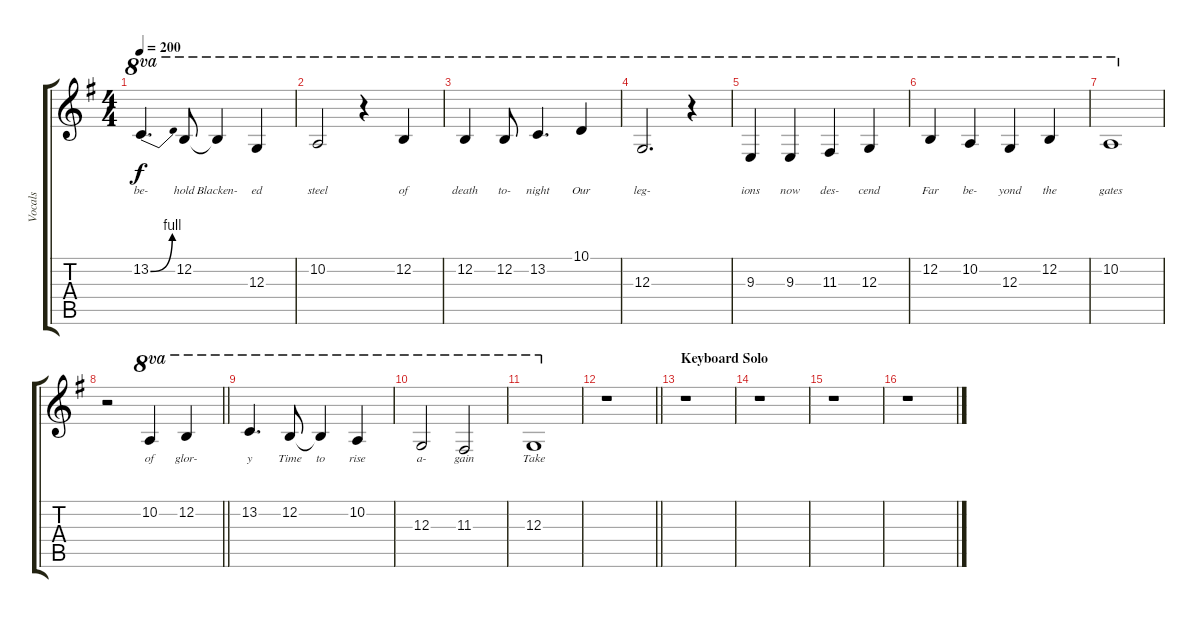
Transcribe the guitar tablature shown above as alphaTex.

\track ("Vocals" "Vocals") {instrument lead2sawtooth}
\staff {score tabs}
\tuning (E4 B3 G3 D3 A2 E2) {hide}
\ts (4 4)
\section ("" "")
\tempo 200
\clef g2
\ks g
13.2{be (bend 0 0 60 4)}.4{d ot 8va lyrics (0 "be-") lyrics (1 "") lyrics (2 "") lyrics (3 "") lyrics (4 "") dy f} 12.2.8{ot 8va lyrics (0 "hold") lyrics (1 "") lyrics (2 "") lyrics (3 "") lyrics (4 "")} 12.2{t}.4{ot 8va lyrics (0 "Blacken-") lyrics (1 "") lyrics (2 "") lyrics (3 "") lyrics (4 "")} 12.3.4{ot 8va lyrics (0 "ed") lyrics (1 "") lyrics (2 "") lyrics (3 "") lyrics (4 "")} |
10.2.2{ot 8va lyrics (0 "steel") lyrics (1 "") lyrics (2 "") lyrics (3 "") lyrics (4 "")} r.4{ot 8va} 12.2.4{ot 8va lyrics (0 "of") lyrics (1 "") lyrics (2 "") lyrics (3 "") lyrics (4 "")} |
12.2.4{ot 8va lyrics (0 "death") lyrics (1 "") lyrics (2 "") lyrics (3 "") lyrics (4 "")} 12.2.8{ot 8va lyrics (0 "to-") lyrics (1 "") lyrics (2 "") lyrics (3 "") lyrics (4 "")} 13.2.4{d ot 8va lyrics (0 "night") lyrics (1 "") lyrics (2 "") lyrics (3 "") lyrics (4 "")} 10.1.4{ot 8va lyrics (0 "Our") lyrics (1 "") lyrics (2 "") lyrics (3 "") lyrics (4 "")} |
12.3.2{d ot 8va lyrics (0 "leg-") lyrics (1 "") lyrics (2 "") lyrics (3 "") lyrics (4 "")} r.4{ot 8va} |
9.3.4{ot 8va lyrics (0 "ions") lyrics (1 "") lyrics (2 "") lyrics (3 "") lyrics (4 "")} 9.3.4{ot 8va lyrics (0 "now") lyrics (1 "") lyrics (2 "") lyrics (3 "") lyrics (4 "")} 11.3.4{ot 8va lyrics (0 "des-") lyrics (1 "") lyrics (2 "") lyrics (3 "") lyrics (4 "")} 12.3.4{ot 8va lyrics (0 "cend") lyrics (1 "") lyrics (2 "") lyrics (3 "") lyrics (4 "")} |
12.2.4{ot 8va lyrics (0 "Far") lyrics (1 "") lyrics (2 "") lyrics (3 "") lyrics (4 "")} 10.2.4{ot 8va lyrics (0 "be-") lyrics (1 "") lyrics (2 "") lyrics (3 "") lyrics (4 "")} 12.3.4{ot 8va lyrics (0 "yond") lyrics (1 "") lyrics (2 "") lyrics (3 "") lyrics (4 "")} 12.2.4{ot 8va lyrics (0 "the") lyrics (1 "") lyrics (2 "") lyrics (3 "") lyrics (4 "")} |
10.2.1{ot 8va lyrics (0 "gates") lyrics (1 "") lyrics (2 "") lyrics (3 "") lyrics (4 "")} |
\barLineRight lightlight
r.2 10.2.4{ot 8va lyrics (0 "of") lyrics (1 "") lyrics (2 "") lyrics (3 "") lyrics (4 "")} 12.2.4{ot 8va lyrics (0 "glor-") lyrics (1 "") lyrics (2 "") lyrics (3 "") lyrics (4 "")} |
\section ("" "")
13.2.4{d ot 8va lyrics (0 "y") lyrics (1 "") lyrics (2 "") lyrics (3 "") lyrics (4 "")} 12.2.8{ot 8va lyrics (0 "Time") lyrics (1 "") lyrics (2 "") lyrics (3 "") lyrics (4 "")} 12.2{t}.4{ot 8va lyrics (0 "to") lyrics (1 "") lyrics (2 "") lyrics (3 "") lyrics (4 "")} 10.2.4{ot 8va lyrics (0 "rise") lyrics (1 "") lyrics (2 "") lyrics (3 "") lyrics (4 "")} |
12.3.2{ot 8va lyrics (0 "a-") lyrics (1 "") lyrics (2 "") lyrics (3 "") lyrics (4 "")} 11.3.2{ot 8va lyrics (0 "gain") lyrics (1 "") lyrics (2 "") lyrics (3 "") lyrics (4 "")} |
12.3.1{ot 8va lyrics (0 "Take") lyrics (1 "") lyrics (2 "") lyrics (3 "") lyrics (4 "")} |
\barLineRight lightlight
r.1 |
\section ("" "Keyboard Solo")
r.1 |
r.1 |
r.1 |
r.1
